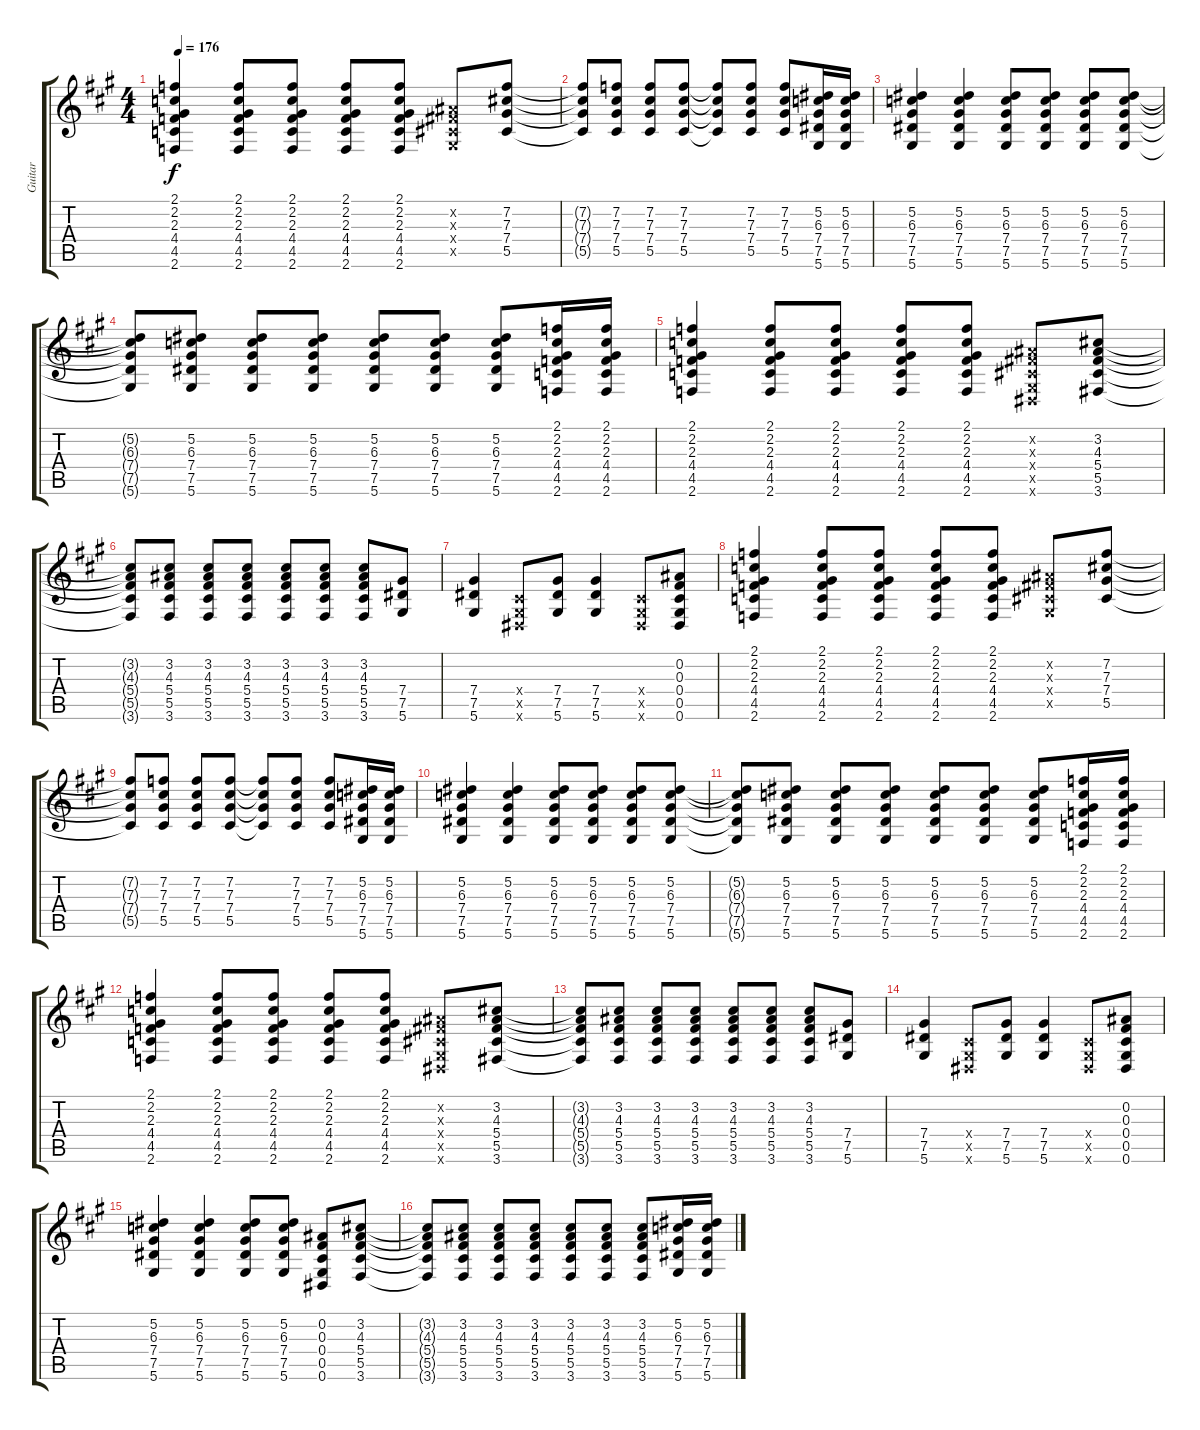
\track ("Guitar" "Guitar") {instrument distortionguitar}
\staff {score tabs}
\tuning (Eb4 Bb3 Gb3 Db3 Ab2 Eb2) {hide}
\ts (4 4)
\tempo 176
\clef g2
\ks a
(2.1 2.2 2.3 4.4 4.5 2.6).4{dy f} (2.1 2.2 2.3 4.4 4.5 2.6).8 (2.1 2.2 2.3 4.4 4.5 2.6).8 (2.1 2.2 2.3 4.4 4.5 2.6).8 (2.1 2.2 2.3 4.4 4.5 2.6).8 (0.2{x} 0.3{x} 0.4{x} 0.5{x}).8 (7.2 7.3 7.4 5.5).8 |
(7.2{t} 7.3{t} 7.4{t} 5.5{t}).8 (7.2 7.3 7.4 5.5).8 (7.2 7.3 7.4 5.5).8 (7.2 7.3 7.4 5.5).8 (7.2{t} 7.3{t} 7.4{t} 5.5{t}).8 (7.2 7.3 7.4 5.5).8 (7.2 7.3 7.4 5.5).8 (5.2 6.3 7.4 7.5 5.6).16 (5.2 6.3 7.4 7.5 5.6).16 |
(5.2 6.3 7.4 7.5 5.6).4 (5.2 6.3 7.4 7.5 5.6).4 (5.2 6.3 7.4 7.5 5.6).8 (5.2 6.3 7.4 7.5 5.6).8 (5.2 6.3 7.4 7.5 5.6).8 (5.2 6.3 7.4 7.5 5.6).8 |
(5.2{t} 6.3{t} 7.4{t} 7.5{t} 5.6{t}).8 (5.2 6.3 7.4 7.5 5.6).8 (5.2 6.3 7.4 7.5 5.6).8 (5.2 6.3 7.4 7.5 5.6).8 (5.2 6.3 7.4 7.5 5.6).8 (5.2 6.3 7.4 7.5 5.6).8 (5.2 6.3 7.4 7.5 5.6).8 (2.1 2.2 2.3 4.4 4.5 2.6).16 (2.1 2.2 2.3 4.4 4.5 2.6).16 |
(2.1 2.2 2.3 4.4 4.5 2.6).4 (2.1 2.2 2.3 4.4 4.5 2.6).8 (2.1 2.2 2.3 4.4 4.5 2.6).8 (2.1 2.2 2.3 4.4 4.5 2.6).8 (2.1 2.2 2.3 4.4 4.5 2.6).8 (0.2{x} 0.3{x} 0.4{x} 0.5{x} 0.6{x}).8 (3.2 4.3 5.4 5.5 3.6).8 |
(3.2{t} 4.3{t} 5.4{t} 5.5{t} 3.6{t}).8 (3.2 4.3 5.4 5.5 3.6).8 (3.2 4.3 5.4 5.5 3.6).8 (3.2 4.3 5.4 5.5 3.6).8 (3.2 4.3 5.4 5.5 3.6).8 (3.2 4.3 5.4 5.5 3.6).8 (3.2 4.3 5.4 5.5 3.6).8 (7.4 7.5 5.6).8 |
(7.4 7.5 5.6).4 (0.4{x} 0.5{x} 0.6{x}).8 (7.4 7.5 5.6).8 (7.4 7.5 5.6).4 (0.4{x} 0.5{x} 0.6{x}).8 (0.2 0.3 0.4 0.5 0.6).8 |
(2.1 2.2 2.3 4.4 4.5 2.6).4 (2.1 2.2 2.3 4.4 4.5 2.6).8 (2.1 2.2 2.3 4.4 4.5 2.6).8 (2.1 2.2 2.3 4.4 4.5 2.6).8 (2.1 2.2 2.3 4.4 4.5 2.6).8 (0.2{x} 0.3{x} 0.4{x} 0.5{x}).8 (7.2 7.3 7.4 5.5).8 |
(7.2{t} 7.3{t} 7.4{t} 5.5{t}).8 (7.2 7.3 7.4 5.5).8 (7.2 7.3 7.4 5.5).8 (7.2 7.3 7.4 5.5).8 (7.2{t} 7.3{t} 7.4{t} 5.5{t}).8 (7.2 7.3 7.4 5.5).8 (7.2 7.3 7.4 5.5).8 (5.2 6.3 7.4 7.5 5.6).16 (5.2 6.3 7.4 7.5 5.6).16 |
(5.2 6.3 7.4 7.5 5.6).4 (5.2 6.3 7.4 7.5 5.6).4 (5.2 6.3 7.4 7.5 5.6).8 (5.2 6.3 7.4 7.5 5.6).8 (5.2 6.3 7.4 7.5 5.6).8 (5.2 6.3 7.4 7.5 5.6).8 |
(5.2{t} 6.3{t} 7.4{t} 7.5{t} 5.6{t}).8 (5.2 6.3 7.4 7.5 5.6).8 (5.2 6.3 7.4 7.5 5.6).8 (5.2 6.3 7.4 7.5 5.6).8 (5.2 6.3 7.4 7.5 5.6).8 (5.2 6.3 7.4 7.5 5.6).8 (5.2 6.3 7.4 7.5 5.6).8 (2.1 2.2 2.3 4.4 4.5 2.6).16 (2.1 2.2 2.3 4.4 4.5 2.6).16 |
(2.1 2.2 2.3 4.4 4.5 2.6).4 (2.1 2.2 2.3 4.4 4.5 2.6).8 (2.1 2.2 2.3 4.4 4.5 2.6).8 (2.1 2.2 2.3 4.4 4.5 2.6).8 (2.1 2.2 2.3 4.4 4.5 2.6).8 (0.2{x} 0.3{x} 0.4{x} 0.5{x} 0.6{x}).8 (3.2 4.3 5.4 5.5 3.6).8 |
(3.2{t} 4.3{t} 5.4{t} 5.5{t} 3.6{t}).8 (3.2 4.3 5.4 5.5 3.6).8 (3.2 4.3 5.4 5.5 3.6).8 (3.2 4.3 5.4 5.5 3.6).8 (3.2 4.3 5.4 5.5 3.6).8 (3.2 4.3 5.4 5.5 3.6).8 (3.2 4.3 5.4 5.5 3.6).8 (7.4 7.5 5.6).8 |
(7.4 7.5 5.6).4 (0.4{x} 0.5{x} 0.6{x}).8 (7.4 7.5 5.6).8 (7.4 7.5 5.6).4 (0.4{x} 0.5{x} 0.6{x}).8 (0.2 0.3 0.4 0.5 0.6).8 |
(5.2 6.3 7.4 7.5 5.6).4 (5.2 6.3 7.4 7.5 5.6).4 (5.2 6.3 7.4 7.5 5.6).8 (5.2 6.3 7.4 7.5 5.6).8 (0.2 0.3 0.4 0.5 0.6).8 (3.2 4.3 5.4 5.5 3.6).8 |
(3.2{t} 4.3{t} 5.4{t} 5.5{t} 3.6{t}).8 (3.2 4.3 5.4 5.5 3.6).8 (3.2 4.3 5.4 5.5 3.6).8 (3.2 4.3 5.4 5.5 3.6).8 (3.2 4.3 5.4 5.5 3.6).8 (3.2 4.3 5.4 5.5 3.6).8 (3.2 4.3 5.4 5.5 3.6).8 (5.2 6.3 7.4 7.5 5.6).16 (5.2 6.3 7.4 7.5 5.6).16
